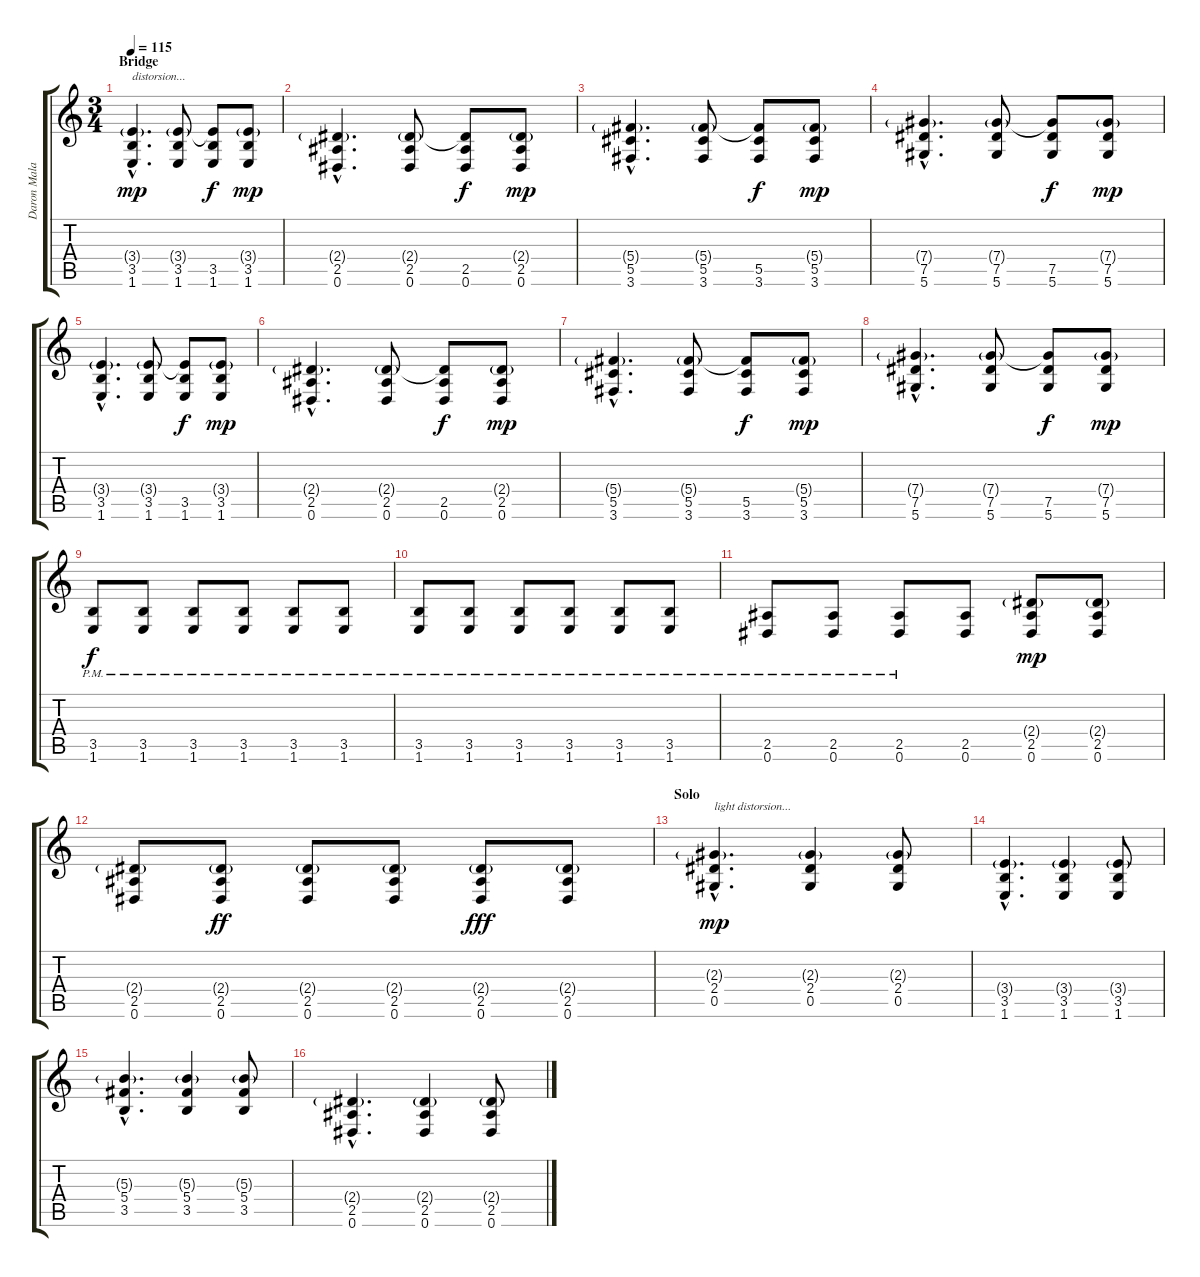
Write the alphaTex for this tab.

\track ("Daron Malakian" "Daron Mala") {instrument electricguitarclean}
\staff {score tabs}
\tuning (Eb4 Bb3 Gb3 Db3 Ab2 Eb2) {hide}
\ts (3 4)
\section ("" "Bridge")
\tempo 115
\clef g2
\ks c
(3.4{g hac} 3.5{hac} 1.6{hac}).4{d txt "distorsion..." dy mp volume 16 instrument distortionguitar} (3.4{g} 3.5 1.6).8 (3.4{t} 3.5 1.6).8{dy f} (3.4{g} 3.5 1.6).8{dy mp} |
(2.4{g hac} 2.5{hac} 0.6{hac}).4{d} (2.4{g} 2.5 0.6).8 (2.4{t} 2.5 0.6).8{dy f} (2.4{g} 2.5 0.6).8{dy mp} |
(5.4{g hac} 5.5{hac} 3.6{hac}).4{d} (5.4{g} 5.5 3.6).8 (5.4{t} 5.5 3.6).8{dy f} (5.4{g} 5.5 3.6).8{dy mp} |
(7.4{g hac} 7.5{hac} 5.6{hac}).4{d} (7.4{g} 7.5 5.6).8 (7.4{t} 7.5 5.6).8{dy f} (7.4{g} 7.5 5.6).8{dy mp} |
(3.4{g hac} 3.5{hac} 1.6{hac}).4{d} (3.4{g} 3.5 1.6).8 (3.4{t} 3.5 1.6).8{dy f} (3.4{g} 3.5 1.6).8{dy mp} |
(2.4{g hac} 2.5{hac} 0.6{hac}).4{d} (2.4{g} 2.5 0.6).8 (2.4{t} 2.5 0.6).8{dy f} (2.4{g} 2.5 0.6).8{dy mp} |
(5.4{g hac} 5.5{hac} 3.6{hac}).4{d} (5.4{g} 5.5 3.6).8 (5.4{t} 5.5 3.6).8{dy f} (5.4{g} 5.5 3.6).8{dy mp} |
(7.4{g hac} 7.5{hac} 5.6{hac}).4{d} (7.4{g} 7.5 5.6).8 (7.4{t} 7.5 5.6).8{dy f} (7.4{g} 7.5 5.6).8{dy mp} |
(3.5{pm} 1.6{pm}).8{dy f} (3.5{pm} 1.6{pm}).8 (3.5{pm} 1.6{pm}).8 (3.5{pm} 1.6{pm}).8 (3.5{pm} 1.6{pm}).8 (3.5{pm} 1.6{pm}).8 |
(3.5{pm} 1.6{pm}).8 (3.5{pm} 1.6{pm}).8 (3.5{pm} 1.6{pm}).8 (3.5{pm} 1.6{pm}).8 (3.5{pm} 1.6{pm}).8 (3.5{pm} 1.6{pm}).8 |
(2.5{pm} 0.6{pm}).8 (2.5{pm} 0.6{pm}).8 (2.5 0.6{pm}).8 (2.5 0.6).8 (2.4{g} 2.5 0.6).8{dy mp} (2.4{g} 2.5 0.6).8 |
(2.4{g} 2.5 0.6).8 (2.4{g} 2.5 0.6).8{dy ff} (2.4{g} 2.5 0.6).8 (2.4{g} 2.5 0.6).8 (2.4{g} 2.5 0.6).8{dy fff} (2.4{g} 2.5 0.6).8 |
\section ("" "Solo")
(2.3{g hac} 2.4{hac} 0.5{hac}).4{d txt "light distorsion..." dy mp volume 14} (2.3{g} 2.4 0.5).4 (2.3{g} 2.4 0.5).8 |
(3.4{g hac} 3.5{hac} 1.6{hac}).4{d} (3.4{g} 3.5 1.6).4 (3.4{g} 3.5 1.6).8 |
(5.3{g hac} 5.4{hac} 3.5{hac}).4{d} (5.3{g} 5.4 3.5).4 (5.3{g} 5.4 3.5).8 |
(2.4{g hac} 2.5{hac} 0.6{hac}).4{d} (2.4{g} 2.5 0.6).4 (2.4{g} 2.5 0.6).8
